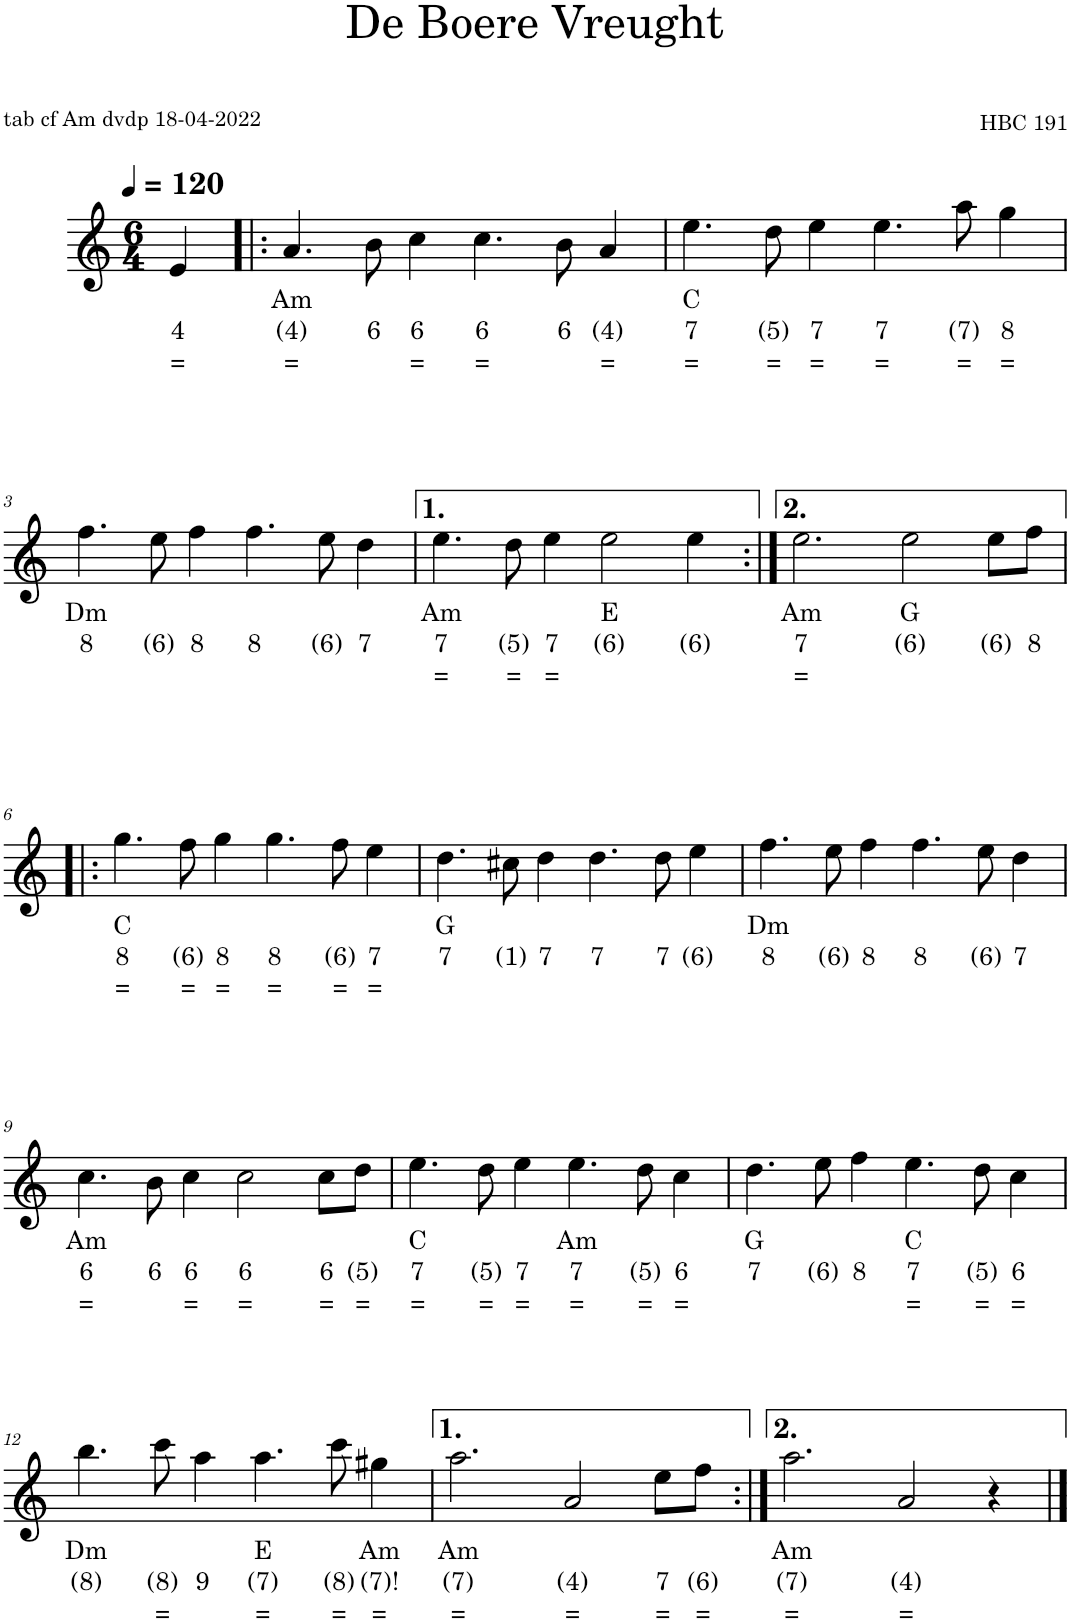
**kern	**text	**text	**text
*part1	*part1	*part1	*part1
*staff1	*staff1	*staff1	*staff1
*I"Piano	*	*	*
*I'Pno.	*	*	*
*clefG2	*	*	*
*k[]	*	*	*
*M6/4	*	*	*
*MM120	*	*	*
=	=	=	=
!	!	!LO:LY:b	!LO:LY:b
4e/	.	4	=
=1!|:	=1!|:	=1!|:	=1!|:
!	!LO:LY:b	!LO:LY:b	!LO:LY:b
4.a/	Am	(4)	=
!	!	!LO:LY:b	!
8b\	.	6	.
!	!	!LO:LY:b	!LO:LY:b
4cc\	.	6	=
!	!	!LO:LY:b	!LO:LY:b
4.cc\	.	6	=
!	!	!LO:LY:b	!
8b\	.	6	.
!	!	!LO:LY:b	!LO:LY:b
4a/	.	(4)	=
=2	=2	=2	=2
!	!LO:LY:b	!LO:LY:b	!LO:LY:b
4.ee\	C	7	=
!	!	!LO:LY:b	!LO:LY:b
8dd\	.	(5)	=
!	!	!LO:LY:b	!LO:LY:b
4ee\	.	7	=
!	!	!LO:LY:b	!LO:LY:b
4.ee\	.	7	=
!	!	!LO:LY:b	!LO:LY:b
8aa\	.	(7)	=
!	!	!LO:LY:b	!LO:LY:b
4gg\	.	8	=
!!LO:LB:g=z
=3	=3	=3	=3
!	!LO:LY:b	!LO:LY:b	!
4.ff\	Dm	8	.
!	!	!LO:LY:b	!
8ee\	.	(6)	.
!	!	!LO:LY:b	!
4ff\	.	8	.
!	!	!LO:LY:b	!
4.ff\	.	8	.
!	!	!LO:LY:b	!
8ee\	.	(6)	.
!	!	!LO:LY:b	!
4dd\	.	7	.
=4	=4	=4	=4
!	!LO:LY:b	!LO:LY:b	!LO:LY:b
4.ee\	Am	7	=
!	!	!LO:LY:b	!LO:LY:b
8dd\	.	(5)	=
!	!	!LO:LY:b	!LO:LY:b
4ee\	.	7	=
!	!LO:LY:b	!LO:LY:b	!
2ee\	E	(6)	.
!	!	!LO:LY:b	!
4ee\	.	(6)	.
=5:|!	=5:|!	=5:|!	=5:|!
!	!LO:LY:b	!LO:LY:b	!LO:LY:b
2.ee\	Am	7	=
!	!LO:LY:b	!LO:LY:b	!
2ee\	G	(6)	.
!	!	!LO:LY:b	!
8ee\L	.	(6)	.
!	!	!LO:LY:b	!
8ff\J	.	8	.
!!LO:LB:g=z
=6!|:	=6!|:	=6!|:	=6!|:
!	!LO:LY:b	!LO:LY:b	!LO:LY:b
4.gg\	C	8	=
!	!	!LO:LY:b	!LO:LY:b
8ff\	.	(6)	=
!	!	!LO:LY:b	!LO:LY:b
4gg\	.	8	=
!	!	!LO:LY:b	!LO:LY:b
4.gg\	.	8	=
!	!	!LO:LY:b	!LO:LY:b
8ff\	.	(6)	=
!	!	!LO:LY:b	!LO:LY:b
4ee\	.	7	=
=7	=7	=7	=7
!	!LO:LY:b	!LO:LY:b	!
4.dd\	G	7	.
!	!	!LO:LY:b	!
8cc#X\	.	(1)	.
!	!	!LO:LY:b	!
4dd\	.	7	.
!	!	!LO:LY:b	!
4.dd\	.	7	.
!	!	!LO:LY:b	!
8dd\	.	7	.
!	!	!LO:LY:b	!
4ee\	.	(6)	.
=8	=8	=8	=8
!	!LO:LY:b	!LO:LY:b	!
4.ff\	Dm	8	.
!	!	!LO:LY:b	!
8ee\	.	(6)	.
!	!	!LO:LY:b	!
4ff\	.	8	.
!	!	!LO:LY:b	!
4.ff\	.	8	.
!	!	!LO:LY:b	!
8ee\	.	(6)	.
!	!	!LO:LY:b	!
4dd\	.	7	.
!!LO:LB:g=z
=9	=9	=9	=9
!	!LO:LY:b	!LO:LY:b	!LO:LY:b
4.cc\	Am	6	=
!	!	!LO:LY:b	!
8b\	.	6	.
!	!	!LO:LY:b	!LO:LY:b
4cc\	.	6	=
!	!	!LO:LY:b	!LO:LY:b
2cc\	.	6	=
!	!	!LO:LY:b	!LO:LY:b
8cc\L	.	6	=
!	!	!LO:LY:b	!LO:LY:b
8dd\J	.	(5)	=
=10	=10	=10	=10
!	!LO:LY:b	!LO:LY:b	!LO:LY:b
4.ee\	C	7	=
!	!	!LO:LY:b	!LO:LY:b
8dd\	.	(5)	=
!	!	!LO:LY:b	!LO:LY:b
4ee\	.	7	=
!	!LO:LY:b	!LO:LY:b	!LO:LY:b
4.ee\	Am	7	=
!	!	!LO:LY:b	!LO:LY:b
8dd\	.	(5)	=
!	!	!LO:LY:b	!LO:LY:b
4cc\	.	6	=
=11	=11	=11	=11
!	!LO:LY:b	!LO:LY:b	!
4.dd\	G	7	.
!	!	!LO:LY:b	!
8ee\	.	(6)	.
!	!	!LO:LY:b	!
4ff\	.	8	.
!	!LO:LY:b	!LO:LY:b	!LO:LY:b
4.ee\	C	7	=
!	!	!LO:LY:b	!LO:LY:b
8dd\	.	(5)	=
!	!	!LO:LY:b	!LO:LY:b
4cc\	.	6	=
!!LO:LB:g=z
=12	=12	=12	=12
!	!LO:LY:b	!LO:LY:b	!
4.bb\	Dm	(8)	.
!	!	!LO:LY:b	!LO:LY:b
8ccc\	.	(8)	=
!	!	!LO:LY:b	!
4aa\	.	9	.
!	!LO:LY:b	!LO:LY:b	!LO:LY:b
4.aa\	E	(7)	=
!	!	!LO:LY:b	!LO:LY:b
8ccc\	.	(8)	=
!	!LO:LY:b	!LO:LY:b	!LO:LY:b
4gg#X\	Am	(7)!	=
=13	=13	=13	=13
!	!LO:LY:b	!LO:LY:b	!LO:LY:b
2.aa\	Am	(7)	=
!	!	!LO:LY:b	!LO:LY:b
2a/	.	(4)	=
!	!	!LO:LY:b	!LO:LY:b
8ee\L	.	7	=
!	!	!LO:LY:b	!LO:LY:b
8ff\J	.	(6)	=
=14:|!	=14:|!	=14:|!	=14:|!
!	!LO:LY:b	!LO:LY:b	!LO:LY:b
2.aa\	Am	(7)	=
!	!	!LO:LY:b	!LO:LY:b
2a/	.	(4)	=
4r	.	.	.
==	==	==	==
*-	*-	*-	*-
